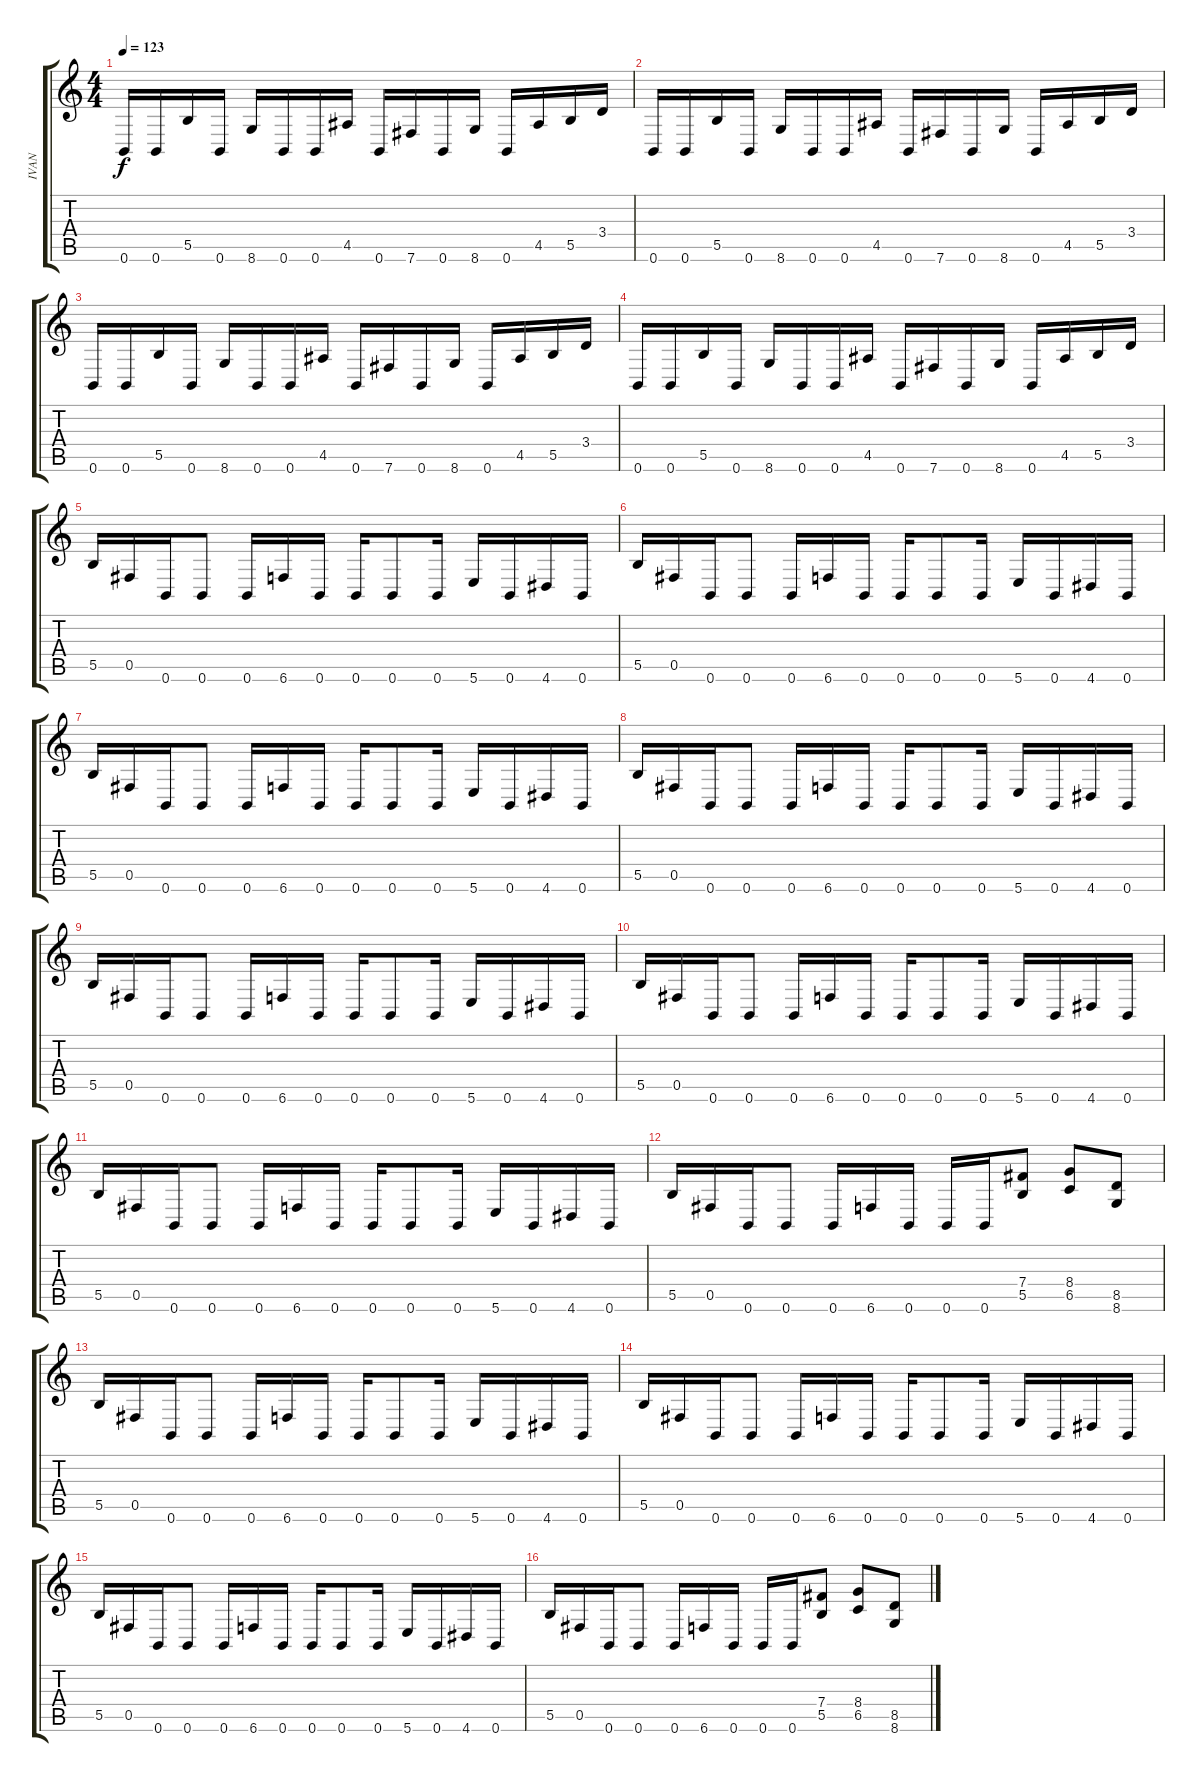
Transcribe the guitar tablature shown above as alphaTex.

\track ("IVAN" "IVAN") {instrument distortionguitar}
\staff {score tabs}
\tuning (Db4 Ab3 E3 B2 Gb2 B1) {hide}
\ts (4 4)
\tempo 123
\clef g2
\ks c
0.6.16{dy f instrument distortionguitar} 0.6.16 5.5.16 0.6.16 8.6.16 0.6.16 0.6.16 4.5.16 0.6.16 7.6.16 0.6.16 8.6.16 0.6.16 4.5.16 5.5.16 3.4.16 |
0.6.16 0.6.16 5.5.16 0.6.16 8.6.16 0.6.16 0.6.16 4.5.16 0.6.16 7.6.16 0.6.16 8.6.16 0.6.16 4.5.16 5.5.16 3.4.16 |
0.6.16 0.6.16 5.5.16 0.6.16 8.6.16 0.6.16 0.6.16 4.5.16 0.6.16 7.6.16 0.6.16 8.6.16 0.6.16 4.5.16 5.5.16 3.4.16 |
0.6.16 0.6.16 5.5.16 0.6.16 8.6.16 0.6.16 0.6.16 4.5.16 0.6.16 7.6.16 0.6.16 8.6.16 0.6.16 4.5.16 5.5.16 3.4.16 |
5.5.16 0.5.16 0.6.16 0.6.8 0.6.16 6.6.16 0.6.16 0.6.16 0.6.8 0.6.16 5.6.16 0.6.16 4.6.16 0.6.16 |
5.5.16 0.5.16 0.6.16 0.6.8 0.6.16 6.6.16 0.6.16 0.6.16 0.6.8 0.6.16 5.6.16 0.6.16 4.6.16 0.6.16 |
5.5.16 0.5.16 0.6.16 0.6.8 0.6.16 6.6.16 0.6.16 0.6.16 0.6.8 0.6.16 5.6.16 0.6.16 4.6.16 0.6.16 |
5.5.16 0.5.16 0.6.16 0.6.8 0.6.16 6.6.16 0.6.16 0.6.16 0.6.8 0.6.16 5.6.16 0.6.16 4.6.16 0.6.16 |
5.5.16 0.5.16 0.6.16 0.6.8 0.6.16 6.6.16 0.6.16 0.6.16 0.6.8 0.6.16 5.6.16 0.6.16 4.6.16 0.6.16 |
5.5.16 0.5.16 0.6.16 0.6.8 0.6.16 6.6.16 0.6.16 0.6.16 0.6.8 0.6.16 5.6.16 0.6.16 4.6.16 0.6.16 |
5.5.16 0.5.16 0.6.16 0.6.8 0.6.16 6.6.16 0.6.16 0.6.16 0.6.8 0.6.16 5.6.16 0.6.16 4.6.16 0.6.16 |
5.5.16 0.5.16 0.6.16 0.6.8 0.6.16 6.6.16 0.6.16 0.6.16 0.6.16 (7.4 5.5).8 (8.4 6.5).8 (8.5 8.6).8 |
5.5.16 0.5.16 0.6.16 0.6.8 0.6.16 6.6.16 0.6.16 0.6.16 0.6.8 0.6.16 5.6.16 0.6.16 4.6.16 0.6.16 |
5.5.16 0.5.16 0.6.16 0.6.8 0.6.16 6.6.16 0.6.16 0.6.16 0.6.8 0.6.16 5.6.16 0.6.16 4.6.16 0.6.16 |
5.5.16 0.5.16 0.6.16 0.6.8 0.6.16 6.6.16 0.6.16 0.6.16 0.6.8 0.6.16 5.6.16 0.6.16 4.6.16 0.6.16 |
5.5.16 0.5.16 0.6.16 0.6.8 0.6.16 6.6.16 0.6.16 0.6.16 0.6.16 (7.4 5.5).8 (8.4 6.5).8 (8.5 8.6).8
